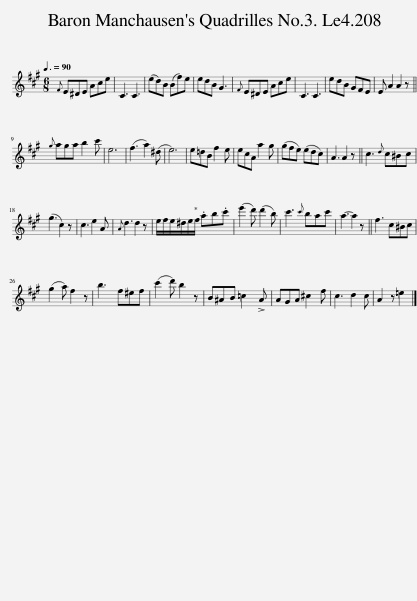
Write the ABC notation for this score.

X:1
L:1/8
Q:3/8=90
M:6/8
I:linebreak $
K:A
V:1 treble
V:1
{F} E^DE Ace | C3 C3 | (ed)B (Bf)e | edB G3 |{F} E^DE Ace | %5
 C3 C3 | edB GFE | E A2 A2 z ||${g} aga b2 c' | e6 | %10
 (f3 a2) (^d | e6) | e=dB f2 e | ecA a2 g | (gfe) (edc) | %15
 A3 A2 z || c3{d} c^Bc |$ (g3 c2) z | c3 e2 A |{A} d3 d2 z | %20
 e/f/e/^d/e/f/ .ab.c' | (e'2 d') (d'2 b) | c'3{c'} bac' | a3- a2 z || f3 c^Bc |$ %25
 (g2 a) f2 z | b3 f^ef | (c'2 d') b2 z | B^AB =c2 !>!A | AGA ^c2 f | %30
 c3 d2 c | A2 z =e2 |] %32
